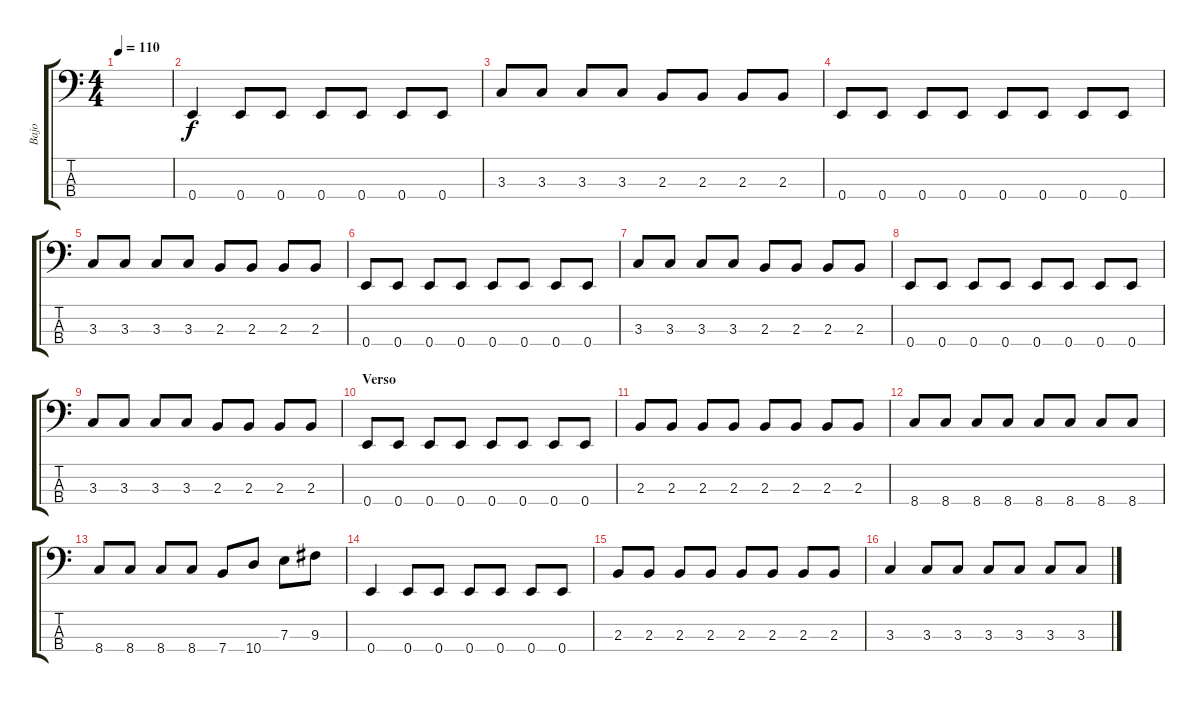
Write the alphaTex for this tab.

\track ("Bajo" "Bajo") {instrument electricbassfinger}
\staff {score tabs}
\tuning (G2 D2 A1 E1) {hide}
\ts (4 4)
\tempo 110
\clef f4
\ks c
|
0.4.4 0.4.8 0.4.8 0.4.8 0.4.8 0.4.8 0.4.8 |
3.3.8 3.3.8 3.3.8 3.3.8 2.3.8 2.3.8 2.3.8 2.3.8 |
0.4.8 0.4.8 0.4.8 0.4.8 0.4.8 0.4.8 0.4.8 0.4.8 |
3.3.8 3.3.8 3.3.8 3.3.8 2.3.8 2.3.8 2.3.8 2.3.8 |
0.4.8 0.4.8 0.4.8 0.4.8 0.4.8 0.4.8 0.4.8 0.4.8 |
3.3.8 3.3.8 3.3.8 3.3.8 2.3.8 2.3.8 2.3.8 2.3.8 |
0.4.8 0.4.8 0.4.8 0.4.8 0.4.8 0.4.8 0.4.8 0.4.8 |
3.3.8 3.3.8 3.3.8 3.3.8 2.3.8 2.3.8 2.3.8 2.3.8 |
\section ("" "Verso")
0.4.8 0.4.8 0.4.8 0.4.8 0.4.8 0.4.8 0.4.8 0.4.8 |
2.3.8 2.3.8 2.3.8 2.3.8 2.3.8 2.3.8 2.3.8 2.3.8 |
8.4.8 8.4.8 8.4.8 8.4.8 8.4.8 8.4.8 8.4.8 8.4.8 |
8.4.8 8.4.8 8.4.8 8.4.8 7.4.8 10.4.8 7.3.8 9.3.8 |
0.4.4 0.4.8 0.4.8 0.4.8 0.4.8 0.4.8 0.4.8 |
2.3.8 2.3.8 2.3.8 2.3.8 2.3.8 2.3.8 2.3.8 2.3.8 |
3.3.4 3.3.8 3.3.8 3.3.8 3.3.8 3.3.8 3.3.8
